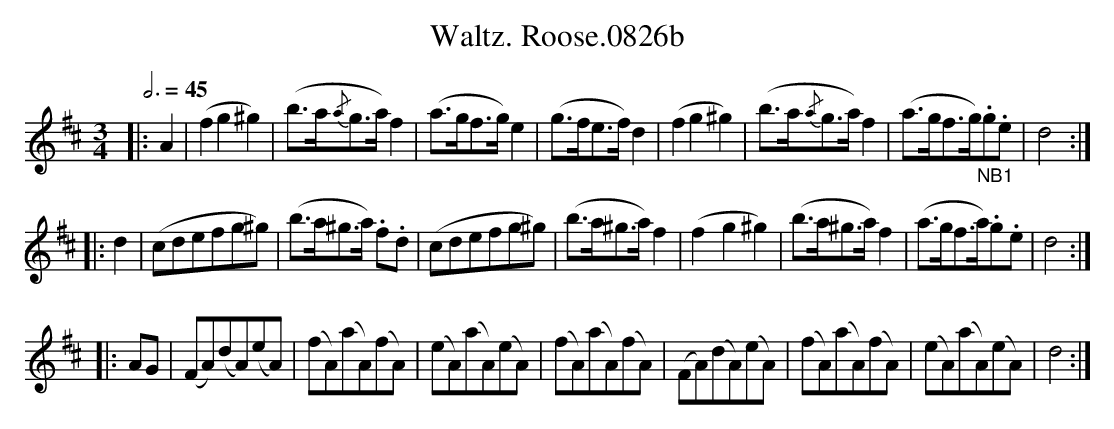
X:1
T:Waltz. Roose.0826b
M:3/4
Q:3/4=45
L:1/8
K:D
|: A2 | (f2g2^g2) | (b>a{/a}g>a)f2 | (a>gf>g)e2 | (g>fe>f)d2 | \\
(f2g2^g2) | (b>a{/a}g>a)f2 | (a>gf>g)"_NB1".g.e | d4 :|
|: d2 | (cdefg^g) | (b>a^g>a) .f.d | (cdefg^g) | (b>a^g>a)f2 | \\
(f2g2^g2) | (b>a^g>a)f2 | (a>gf>a).g.e | d4 :|
|: AG | (FA)(dA)(eA) | (fA)(aA)(fA) | (eA)(aA)(eA) | (fA)(aA)(fA) | \\
(FA)(dA)(eA) | (fA)(aA)(fA) | (eA)(aA)(eA) | d4 :|
